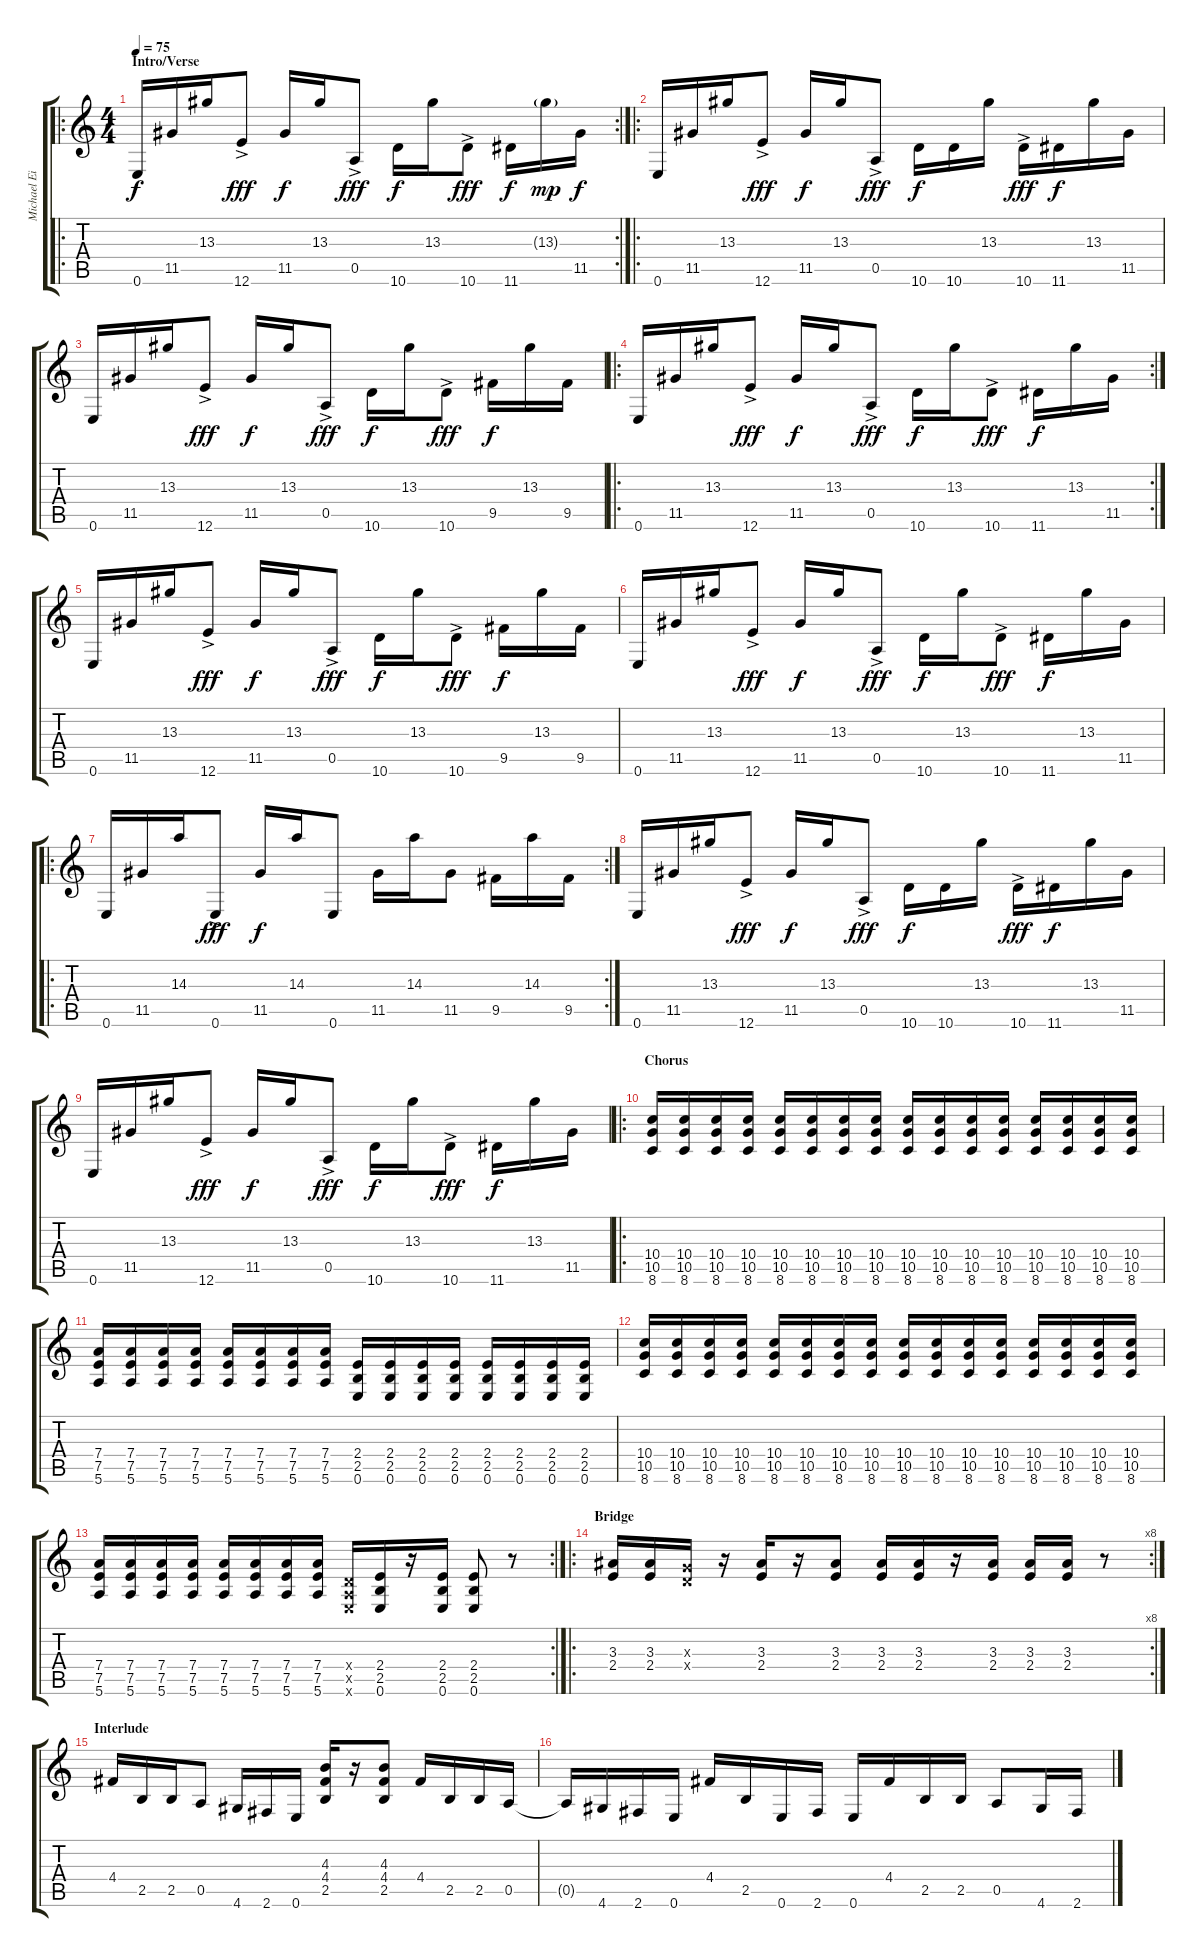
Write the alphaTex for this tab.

\track ("Michael Einziger" "Michael Ei") {instrument electricguitarjazz}
\staff {score tabs}
\tuning (E4 B3 G3 D3 A2 E2) {hide}
\ro
\rc 2
\ts (4 4)
\section ("" "Intro/Verse")
\tempo 75
\clef g2
\ks c
0.6.16{dy f instrument electricguitarjazz} 11.5.16 13.3.16 12.6{ac}.8{dy fff} 11.5.16{dy f} 13.3.16 0.5{ac}.8{dy fff} 10.6.16{dy f} 13.3.16 10.6{ac}.8{dy fff} 11.6.16{dy f} 13.3{g}.16{dy mp} 11.5.16{dy f} |
\ro
0.6.16 11.5.16 13.3.16 12.6{ac}.8{dy fff} 11.5.16{dy f} 13.3.16 0.5{ac}.8{dy fff} 10.6.16{dy f} 10.6.16 13.3.16 10.6{ac}.16{dy fff} 11.6.16{dy f} 13.3.16 11.5.16 |
0.6.16 11.5.16 13.3.16 12.6{ac}.8{dy fff} 11.5.16{dy f} 13.3.16 0.5{ac}.8{dy fff} 10.6.16{dy f} 13.3.16 10.6{ac}.8{dy fff} 9.5.16{dy f} 13.3.16 9.5.16 |
\ro
\rc 2
0.6.16 11.5.16 13.3.16 12.6{ac}.8{dy fff} 11.5.16{dy f} 13.3.16 0.5{ac}.8{dy fff} 10.6.16{dy f} 13.3.16 10.6{ac}.8{dy fff} 11.6.16{dy f} 13.3.16 11.5.16 |
0.6.16 11.5.16 13.3.16 12.6{ac}.8{dy fff} 11.5.16{dy f} 13.3.16 0.5{ac}.8{dy fff} 10.6.16{dy f} 13.3.16 10.6{ac}.8{dy fff} 9.5.16{dy f} 13.3.16 9.5.16 |
0.6.16 11.5.16 13.3.16 12.6{ac}.8{dy fff} 11.5.16{dy f} 13.3.16 0.5{ac}.8{dy fff} 10.6.16{dy f} 13.3.16 10.6{ac}.8{dy fff} 11.6.16{dy f} 13.3.16 11.5.16 |
\ro
\rc 2
0.6.16 11.5.16 14.3.16 0.6{ac}.8{dy fff} 11.5.16{dy f} 14.3.16 0.6.8 11.5.16 14.3.16 11.5.8 9.5.16 14.3.16 9.5.16 |
0.6.16 11.5.16 13.3.16 12.6{ac}.8{dy fff} 11.5.16{dy f} 13.3.16 0.5{ac}.8{dy fff} 10.6.16{dy f} 10.6.16 13.3.16 10.6{ac}.16{dy fff} 11.6.16{dy f} 13.3.16 11.5.16 |
0.6.16 11.5.16 13.3.16 12.6{ac}.8{dy fff} 11.5.16{dy f} 13.3.16 0.5{ac}.8{dy fff} 10.6.16{dy f} 13.3.16 10.6{ac}.8{dy fff} 11.6.16{dy f} 13.3.16 11.5.16 |
\ro
\section ("" "Chorus")
(10.4 10.5 8.6).16{instrument distortionguitar} (10.4 10.5 8.6).16 (10.4 10.5 8.6).16 (10.4 10.5 8.6).16 (10.4 10.5 8.6).16 (10.4 10.5 8.6).16 (10.4 10.5 8.6).16 (10.4 10.5 8.6).16 (10.4 10.5 8.6).16 (10.4 10.5 8.6).16 (10.4 10.5 8.6).16 (10.4 10.5 8.6).16 (10.4 10.5 8.6).16 (10.4 10.5 8.6).16 (10.4 10.5 8.6).16 (10.4 10.5 8.6).16 |
(7.4 7.5 5.6).16 (7.4 7.5 5.6).16 (7.4 7.5 5.6).16 (7.4 7.5 5.6).16 (7.4 7.5 5.6).16 (7.4 7.5 5.6).16 (7.4 7.5 5.6).16 (7.4 7.5 5.6).16 (2.4 2.5 0.6).16 (2.4 2.5 0.6).16 (2.4 2.5 0.6).16 (2.4 2.5 0.6).16 (2.4 2.5 0.6).16 (2.4 2.5 0.6).16 (2.4 2.5 0.6).16 (2.4 2.5 0.6).16 |
(10.4 10.5 8.6).16 (10.4 10.5 8.6).16 (10.4 10.5 8.6).16 (10.4 10.5 8.6).16 (10.4 10.5 8.6).16 (10.4 10.5 8.6).16 (10.4 10.5 8.6).16 (10.4 10.5 8.6).16 (10.4 10.5 8.6).16 (10.4 10.5 8.6).16 (10.4 10.5 8.6).16 (10.4 10.5 8.6).16 (10.4 10.5 8.6).16 (10.4 10.5 8.6).16 (10.4 10.5 8.6).16 (10.4 10.5 8.6).16 |
\rc 2
(7.4 7.5 5.6).16 (7.4 7.5 5.6).16 (7.4 7.5 5.6).16 (7.4 7.5 5.6).16 (7.4 7.5 5.6).16 (7.4 7.5 5.6).16 (7.4 7.5 5.6).16 (7.4 7.5 5.6).16 (0.4{x} 0.5{x} 0.6{x}).16 (2.4 2.5 0.6).16 r.16 (2.4 2.5 0.6).16 (2.4 2.5 0.6).8 r.8 |
\ro
\rc 8
\section ("" "Bridge")
(3.3 2.4).16 (3.3 2.4).16 (0.3{x} 0.4{x}).16 r.16 (3.3 2.4).16 r.16 (3.3 2.4).8 (3.3 2.4).16 (3.3 2.4).16 r.16 (3.3 2.4).16 (3.3 2.4).16 (3.3 2.4).16 r.8 |
\section ("" "Interlude")
4.4.16{instrument distortionguitar} 2.5.16 2.5.16 0.5.8 4.6.16 2.6.16 0.6.16 (4.3 4.4 2.5).16 r.16 (4.3 4.4 2.5).8 4.4.16 2.5.16 2.5.16 0.5.16 |
0.5{t}.16 4.6.16 2.6.16 0.6.16 4.4.16 2.5.16 0.6.16 2.6.16 0.6.16 4.4.16 2.5.16 2.5.16 0.5.8 4.6.16 2.6.16
